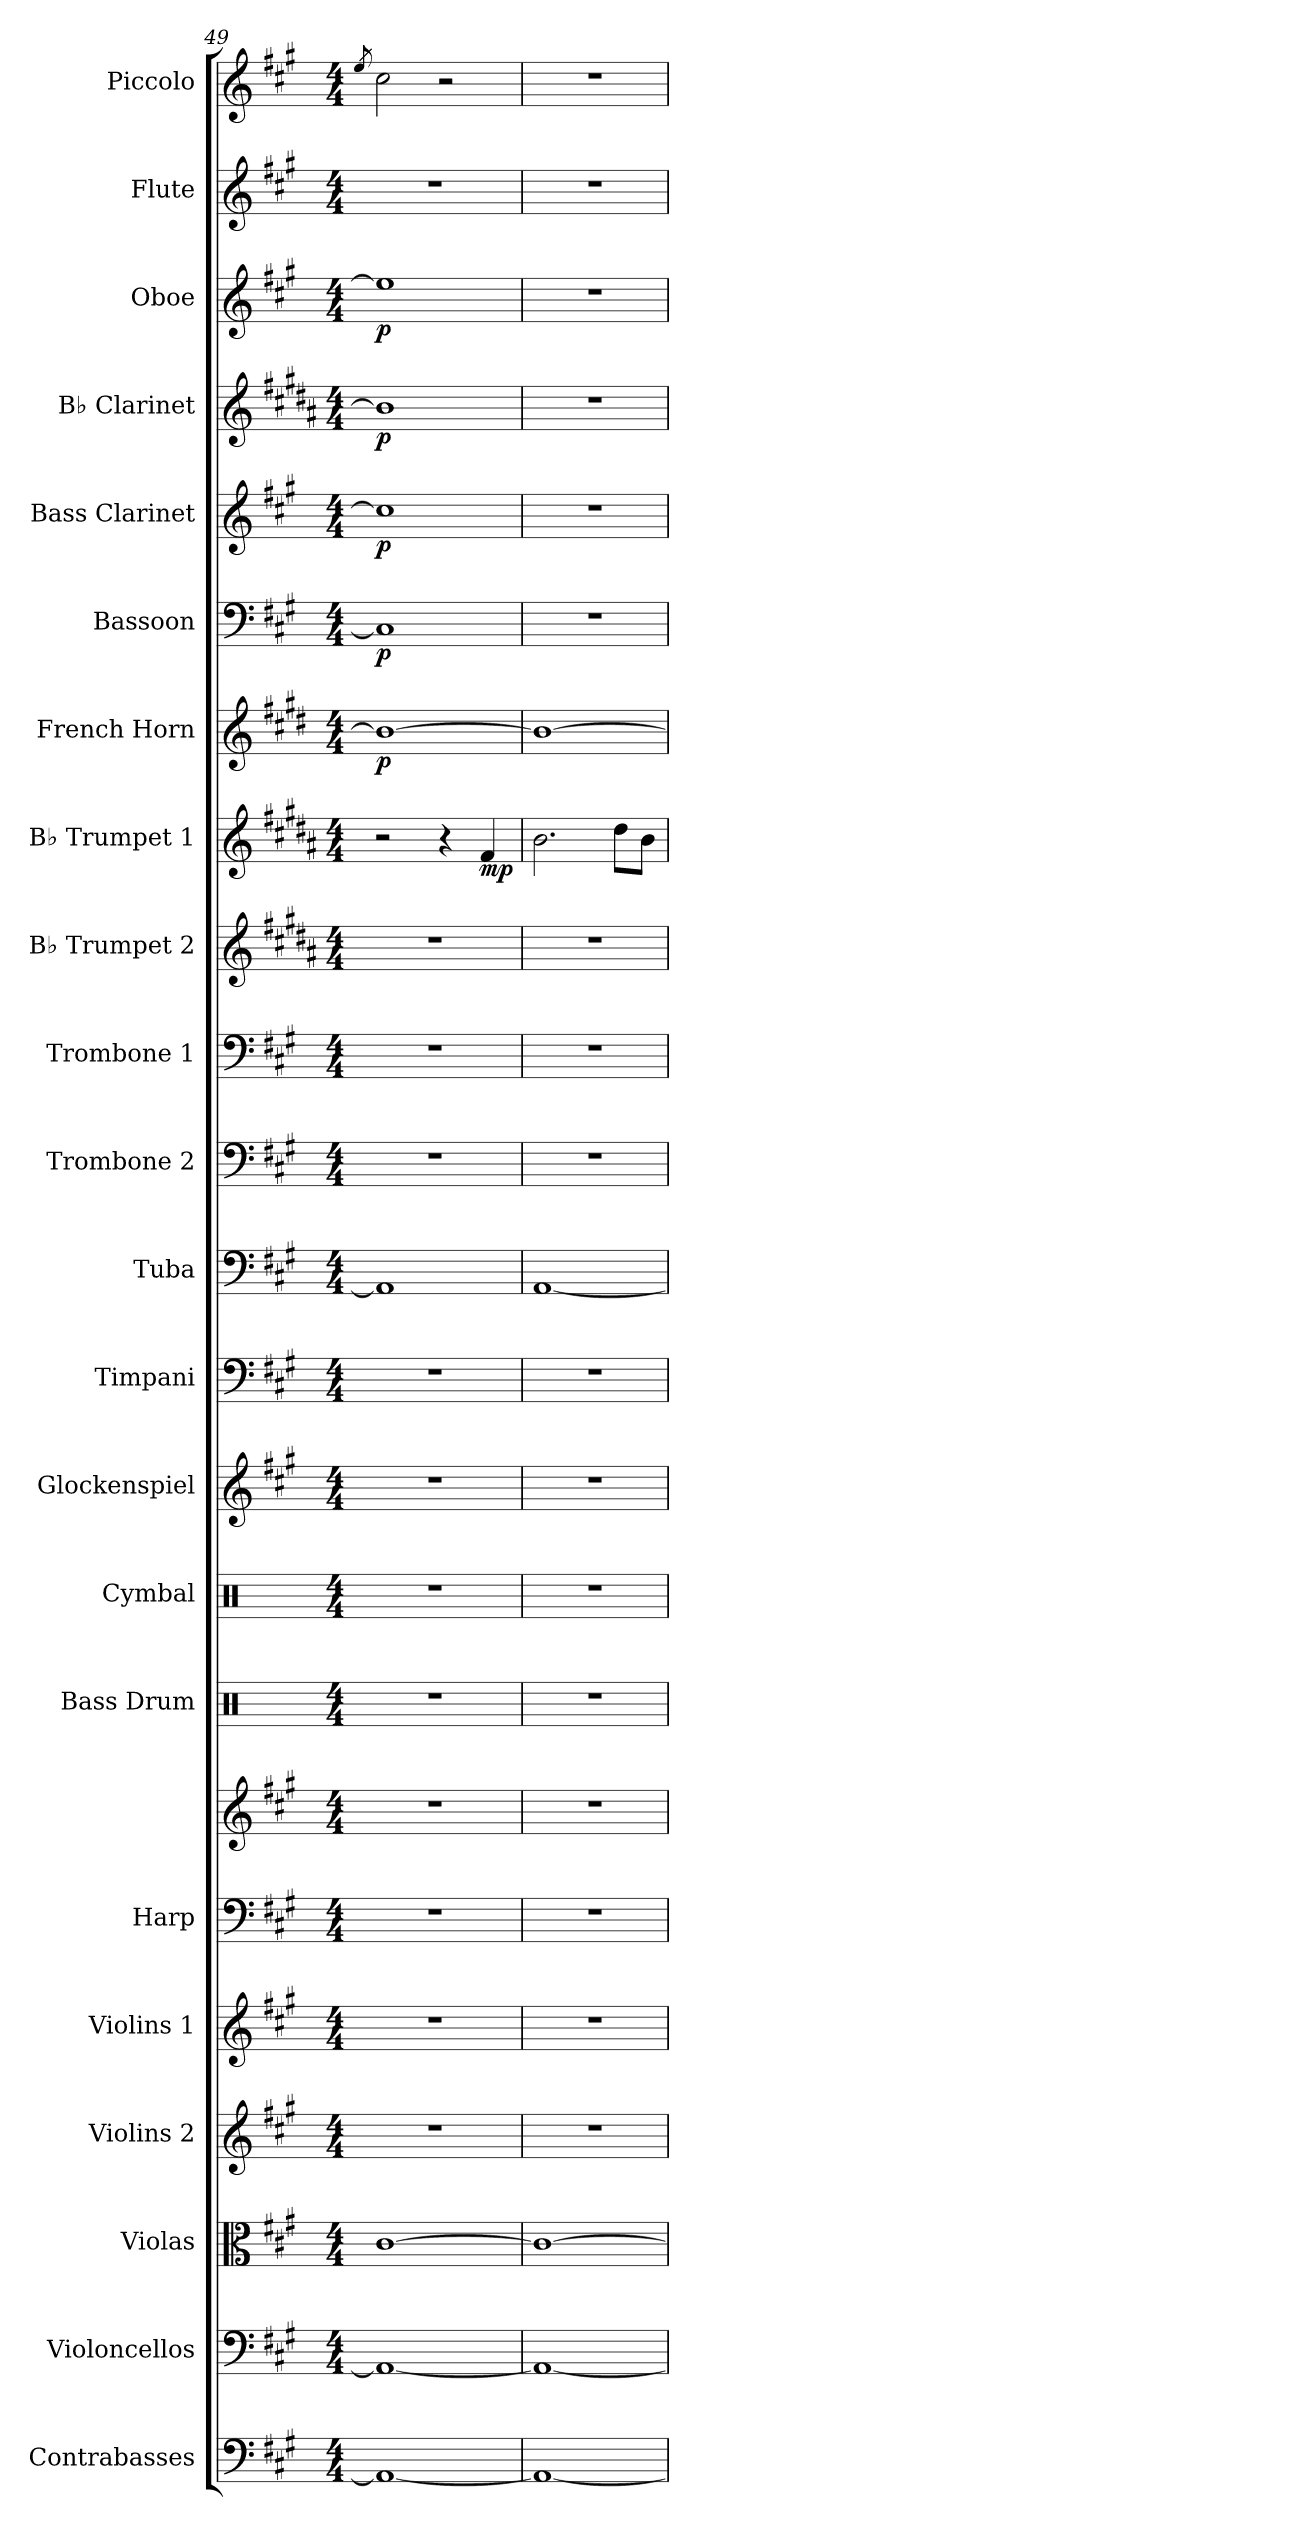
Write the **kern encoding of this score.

**kern	**kern	**kern	**kern	**kern	**kern	**kern	**kern	**kern	**kern	**kern	**kern	**kern	**kern	**kern	**kern	**dynam	**kern	**dynam	**kern	**dynam	**kern	**dynam	**kern	**dynam	**kern	**dynam	**kern	**kern
*part22	*part21	*part20	*part19	*part18	*part17	*part17	*part16	*part15	*part14	*part13	*part12	*part11	*part10	*part9	*part8	*part8	*part7	*part7	*part6	*part6	*part5	*part5	*part4	*part4	*part3	*part3	*part2	*part1
*staff23	*staff22	*staff21	*staff20	*staff19	*staff18	*staff17	*staff16	*staff15	*staff14	*staff13	*staff12	*staff11	*staff10	*staff9	*staff8	*staff8	*staff7	*staff7	*staff6	*staff6	*staff5	*staff5	*staff4	*staff4	*staff3	*staff3	*staff2	*staff1
*I"Contrabasses	*I"Violoncellos	*I"Violas	*I"Violins 2	*I"Violins 1	*I"Harp	*	*I"Bass Drum	*I"Cymbal	*I"Glockenspiel	*I"Timpani	*I"Tuba	*I"Trombone 2	*I"Trombone 1	*I"B♭ Trumpet 2	*I"B♭ Trumpet 1	*	*I"French Horn	*	*I"Bassoon	*	*I"Bass Clarinet	*	*I"B♭ Clarinet	*	*I"Oboe	*	*I"Flute	*I"Piccolo
*I'Cbs.	*I'Vcs.	*I'Vlas.	*I'Vlns. 2	*I'Vlns. 1	*I'Hrp.	*	*I'B. Dr.	*I'Cym.	*I'Glock.	*I'Timp.	*I'Tba.	*I'Tbn. 2	*I'Tbn. 1	*I'B♭ Tpt. 2	*I'B♭ Tpt. 1	*	*I'F Hn.	*	*I'Bsn.	*	*I'B. Cl.	*	*I'B♭ Cl.	*	*I'Ob.	*	*I'Fl.	*I'Picc.
*clefF4	*clefF4	*clefC3	*clefG2	*clefG2	*clefF4	*clefG2	*clefX	*clefX	*clefG2	*clefF4	*clefF4	*clefF4	*clefF4	*clefG2	*clefG2	*	*clefG2	*	*clefF4	*	*clefG2	*	*clefG2	*	*clefG2	*	*clefG2	*clefG2
*ITrd7c12	*	*	*	*	*	*	*	*	*ITrd-14c-24	*	*	*	*	*ITrd1c2	*ITrd1c2	*	*ITrd4c7	*	*	*	*ITrd8c14	*	*ITrd1c2	*	*	*	*	*ITrd-7c-12
*k[f#c#g#]	*k[f#c#g#]	*k[f#c#g#]	*k[f#c#g#]	*k[f#c#g#]	*k[f#c#g#]	*k[f#c#g#]	*k[]	*k[]	*k[f#c#g#]	*k[f#c#g#]	*k[f#c#g#]	*k[f#c#g#]	*k[f#c#g#]	*k[f#c#g#]	*k[f#c#g#]	*	*k[f#c#g#]	*	*k[f#c#g#]	*	*k[f#c#g#]	*	*k[f#c#g#]	*	*k[f#c#g#]	*	*k[f#c#g#]	*k[f#c#g#]
*M4/4	*M4/4	*M4/4	*M4/4	*M4/4	*M4/4	*M4/4	*M4/4	*M4/4	*M4/4	*M4/4	*M4/4	*M4/4	*M4/4	*M4/4	*M4/4	*	*M4/4	*	*M4/4	*	*M4/4	*	*M4/4	*	*M4/4	*	*M4/4	*M4/4
=49	=49	=49	=49	=49	=49	=49	=49	=49	=49	=49	=49	=49	=49	=49	=49	=49	=49	=49	=49	=49	=49	=49	=49	=49	=49	=49	=49	=49
.	.	.	.	.	.	.	.	.	.	.	.	.	.	.	.	.	.	.	.	.	.	.	.	.	.	.	.	8qeee/
!	!	!	!	!	!	!	!	!	!	!	!	!	!	!	!	!	!	!LO:DY:b	!	!LO:DY:b	!	!LO:DY:b	!	!LO:DY:b	!	!LO:DY:b	!	!
1AAA_	1AA_	[1c#	1r	1r	1r	1r	1r	1r	1r	1r	1AA]	1r	1r	1r	2r	.	1e_	p	1C#]	p	1c#]	p	1a]	p	1ee]	p	1r	2ccc#\
.	.	.	.	.	.	.	.	.	.	.	.	.	.	.	4r	.	.	.	.	.	.	.	.	.	.	.	.	2r
!	!	!	!	!	!	!	!	!	!	!	!	!	!	!	!	!LO:DY:b	!	!	!	!	!	!	!	!	!	!	!	!
.	.	.	.	.	.	.	.	.	.	.	.	.	.	.	4e/	mp	.	.	.	.	.	.	.	.	.	.	.	.
=50	=50	=50	=50	=50	=50	=50	=50	=50	=50	=50	=50	=50	=50	=50	=50	=50	=50	=50	=50	=50	=50	=50	=50	=50	=50	=50	=50	=50
1AAA_	1AA_	1c#_	1r	1r	1r	1r	1r	1r	1r	1r	[1AA	1r	1r	1r	2.a\	.	1e_	.	1r	.	1r	.	1r	.	1r	.	1r	1r
.	.	.	.	.	.	.	.	.	.	.	.	.	.	.	8cc#\L	.	.	.	.	.	.	.	.	.	.	.	.	.
.	.	.	.	.	.	.	.	.	.	.	.	.	.	.	8a\J	.	.	.	.	.	.	.	.	.	.	.	.	.
=	=	=	=	=	=	=	=	=	=	=	=	=	=	=	=	=	=	=	=	=	=	=	=	=	=	=	=	=
*-	*-	*-	*-	*-	*-	*-	*-	*-	*-	*-	*-	*-	*-	*-	*-	*-	*-	*-	*-	*-	*-	*-	*-	*-	*-	*-	*-	*-
